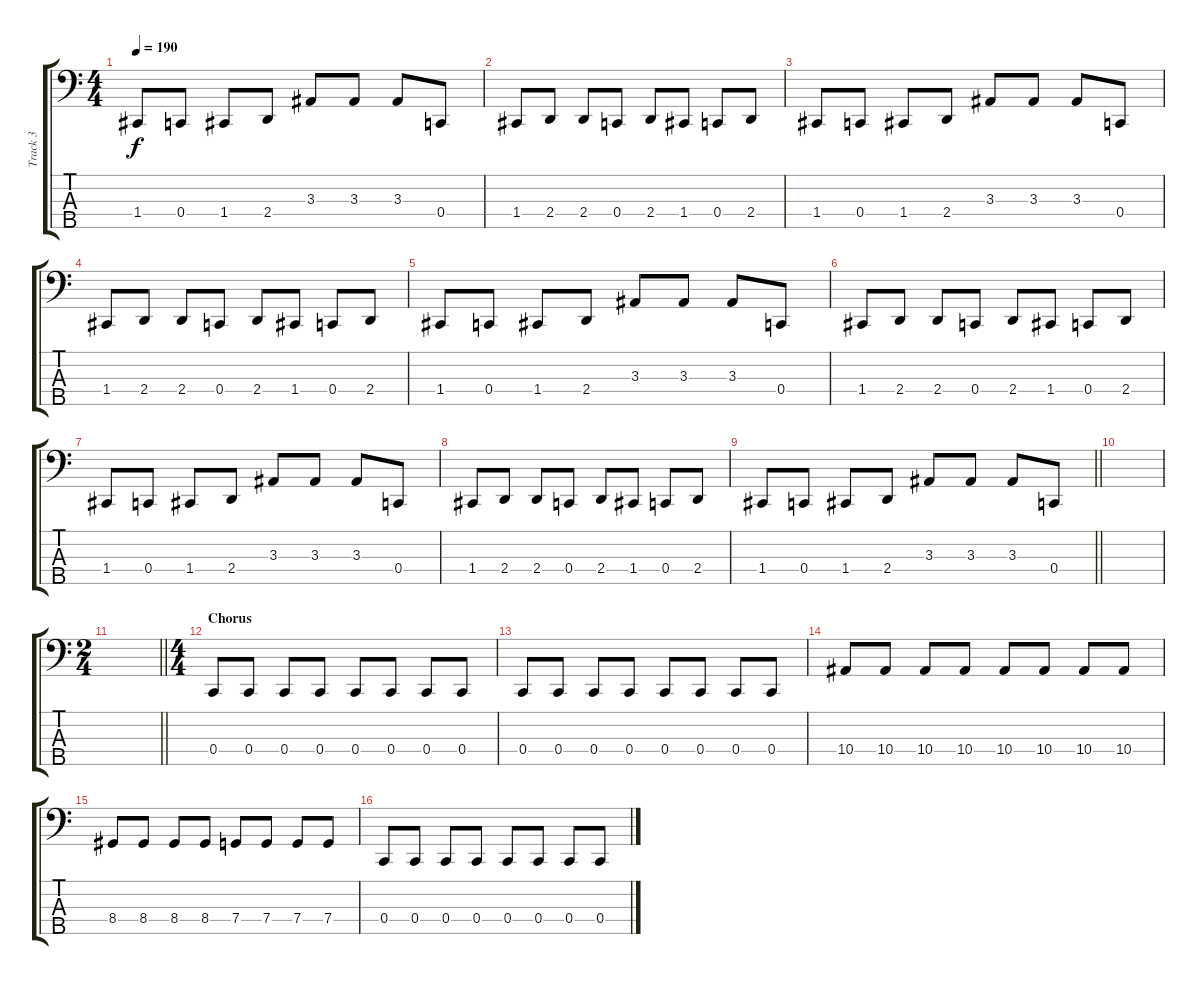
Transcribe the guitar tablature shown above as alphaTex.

\track ("Track 3" "Track 3") {instrument electricbassfinger}
\staff {score tabs}
\tuning (G2 C2 G1 C1 G0) {hide}
\ts (4 4)
\tempo 190
\clef f4
\ks c
1.4.8{dy f} 0.4.8 1.4.8 2.4.8 3.3.8 3.3.8 3.3.8 0.4.8 |
1.4.8 2.4.8 2.4.8 0.4.8 2.4.8 1.4.8 0.4.8 2.4.8 |
1.4.8 0.4.8 1.4.8 2.4.8 3.3.8 3.3.8 3.3.8 0.4.8 |
1.4.8 2.4.8 2.4.8 0.4.8 2.4.8 1.4.8 0.4.8 2.4.8 |
1.4.8 0.4.8 1.4.8 2.4.8 3.3.8 3.3.8 3.3.8 0.4.8 |
1.4.8 2.4.8 2.4.8 0.4.8 2.4.8 1.4.8 0.4.8 2.4.8 |
1.4.8 0.4.8 1.4.8 2.4.8 3.3.8 3.3.8 3.3.8 0.4.8 |
1.4.8 2.4.8 2.4.8 0.4.8 2.4.8 1.4.8 0.4.8 2.4.8 |
\barLineRight lightlight
1.4.8 0.4.8 1.4.8 2.4.8 3.3.8 3.3.8 3.3.8 0.4.8 |
\section ("" "")
|
\ts (2 4)
\barLineRight lightlight
|
\ts (4 4)
\section ("" "Chorus")
0.4.8 0.4.8 0.4.8 0.4.8 0.4.8 0.4.8 0.4.8 0.4.8 |
0.4.8 0.4.8 0.4.8 0.4.8 0.4.8 0.4.8 0.4.8 0.4.8 |
10.4.8 10.4.8 10.4.8 10.4.8 10.4.8 10.4.8 10.4.8 10.4.8 |
8.4.8 8.4.8 8.4.8 8.4.8 7.4.8 7.4.8 7.4.8 7.4.8 |
0.4.8 0.4.8 0.4.8 0.4.8 0.4.8 0.4.8 0.4.8 0.4.8
